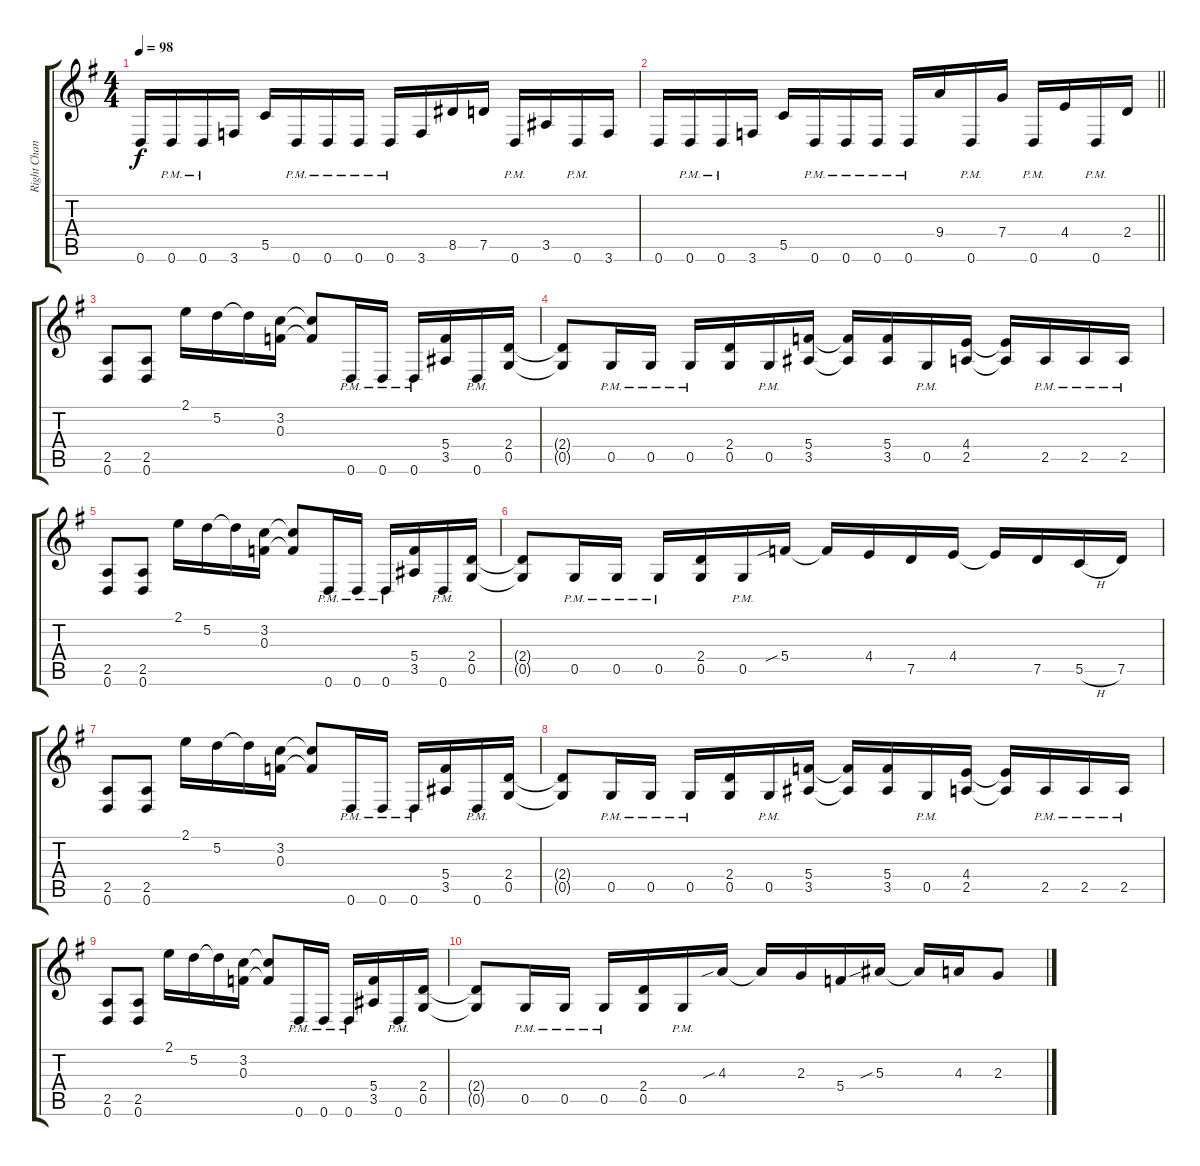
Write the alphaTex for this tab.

\track ("Right Channel" "Right Chan") {instrument overdrivenguitar}
\staff {score tabs}
\tuning (D4 A3 F3 C3 G2 D2) {hide}
\ts (4 4)
\tempo 98
\clef g2
\ks g
0.6.16{dy f} 0.6{pm}.16 0.6{pm}.16 3.6.16 5.5.16 0.6{pm}.16 0.6{pm}.16 0.6{pm}.16 0.6{pm}.16 3.6.16 8.5.16 7.5.16 0.6{pm}.16 3.5.16 0.6{pm}.16 3.6.16 |
\barLineRight lightlight
0.6.16 0.6{pm}.16 0.6{pm}.16 3.6.16 5.5.16 0.6{pm}.16 0.6{pm}.16 0.6{pm}.16 0.6{pm}.16 9.4.16 0.6{pm}.16 7.4.16 0.6{pm}.16 4.4.16 0.6{pm}.16 2.4.16 |
(2.5 0.6).8 (2.5 0.6).8 2.1.16 5.2.16 5.2{t}.16 (3.2 0.3).16 (3.2{t} 0.3{t}).8 0.6{pm}.16 0.6{pm}.16 0.6{pm}.16 (5.4 3.5).16 0.6{pm}.16 (2.4 0.5).16 |
(2.4{t} 0.5{t}).8 0.5{pm}.16 0.5{pm}.16 0.5{pm}.16 (2.4 0.5).16 0.5{pm}.16 (5.4 3.5).16 (5.4{t} 3.5{t}).16 (5.4 3.5).16 0.5{pm}.16 (4.4 2.5).16 (4.4{t} 2.5{t}).16 2.5{pm}.16 2.5{pm}.16 2.5{pm}.16 |
(2.5 0.6).8 (2.5 0.6).8 2.1.16 5.2.16 5.2{t}.16 (3.2 0.3).16 (3.2{t} 0.3{t}).8 0.6{pm}.16 0.6{pm}.16 0.6{pm}.16 (5.4 3.5).16 0.6{pm}.16 (2.4 0.5).16 |
(2.4{t} 0.5{t}).8 0.5{pm}.16 0.5{pm}.16 0.5{pm}.16 (2.4 0.5).16 0.5{pm}.16 5.4{sib}.16 5.4{t}.16 4.4.16 7.5.16 4.4.16 4.4{t}.16 7.5.16 5.5{h}.16 7.5.16 |
(2.5 0.6).8 (2.5 0.6).8 2.1.16 5.2.16 5.2{t}.16 (3.2 0.3).16 (3.2{t} 0.3{t}).8 0.6{pm}.16 0.6{pm}.16 0.6{pm}.16 (5.4 3.5).16 0.6{pm}.16 (2.4 0.5).16 |
(2.4{t} 0.5{t}).8 0.5{pm}.16 0.5{pm}.16 0.5{pm}.16 (2.4 0.5).16 0.5{pm}.16 (5.4 3.5).16 (5.4{t} 3.5{t}).16 (5.4 3.5).16 0.5{pm}.16 (4.4 2.5).16 (4.4{t} 2.5{t}).16 2.5{pm}.16 2.5{pm}.16 2.5{pm}.16 |
(2.5 0.6).8 (2.5 0.6).8 2.1.16 5.2.16 5.2{t}.16 (3.2 0.3).16 (3.2{t} 0.3{t}).8 0.6{pm}.16 0.6{pm}.16 0.6{pm}.16 (5.4 3.5).16 0.6{pm}.16 (2.4 0.5).16 |
(2.4{t} 0.5{t}).8 0.5{pm}.16 0.5{pm}.16 0.5{pm}.16 (2.4 0.5).16 0.5{pm}.16 4.3{sib}.16 4.3{t}.16 2.3.16 5.4.16 5.3{sib}.16 5.3{t}.16 4.3.16 2.3.8
